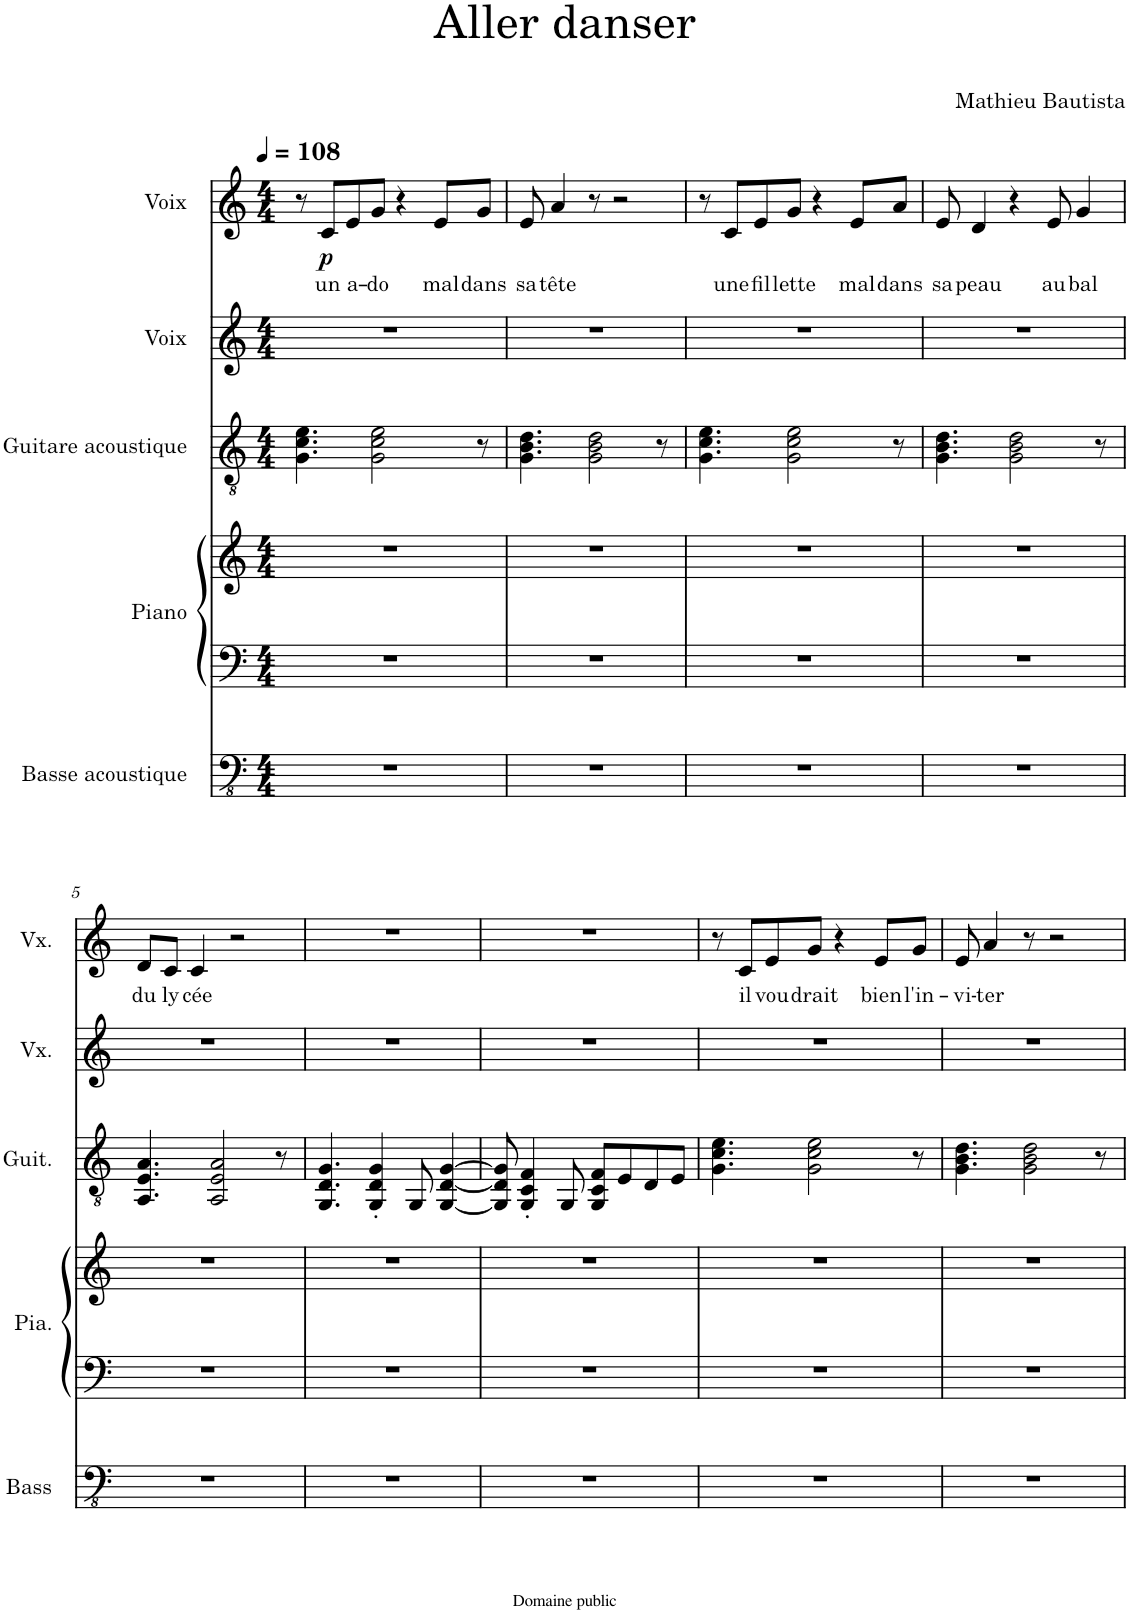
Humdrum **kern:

**kern	**kern	**kern	**kern	**kern	**kern	**text	**dynam
*part5	*part4	*part4	*part3	*part2	*part1	*part1	*part1
*staff6	*staff5	*staff4	*staff3	*staff2	*staff1	*staff1	*staff1
*I"Basse acoustique	*I"Piano	*	*I"Guitare acoustique	*I"Voix	*I"Voix	*	*
*I'Bass	*I'Pia.	*	*I'Guit.	*I'Vx.	*I'Vx.	*	*
*clefFv4	*clefF4	*clefG2	*clefGv2	*clefG2	*clefG2	*	*
*	*	*	*	*Trd7c12	*	*	*
*k[]	*k[]	*k[]	*k[]	*k[]	*k[]	*	*
*M4/4	*M4/4	*M4/4	*M4/4	*M4/4	*M4/4	*	*
*MM108	*MM108	*MM108	*MM108	*MM108	*MM108	*	*
=1	=1	=1	=1	=1	=1	=1	=1
1r	1r	1r	4.G\ 4.c\ 4.e\	1r	8r	.	.
!	!	!	!	!	!	!LO:LY:b	!LO:DY:b
.	.	.	.	.	8c/L	un	p
!	!	!	!	!	!	!LO:LY:b	!
.	.	.	.	.	8e/	a-	.
!	!	!	!	!	!	!LO:LY:b	!
.	.	.	2G\ 2c\ 2e\	.	8g/J	-do	.
.	.	.	.	.	4r	.	.
!	!	!	!	!	!	!LO:LY:b	!
.	.	.	.	.	8e/L	mal	.
!	!	!	!	!	!	!LO:LY:b	!
.	.	.	8r	.	8g/J	dans	.
=2	=2	=2	=2	=2	=2	=2	=2
!	!	!	!	!	!	!LO:LY:b	!
1r	1r	1r	4.G\ 4.B\ 4.d\	1r	8e/	sa	.
!	!	!	!	!	!	!LO:LY:b	!
.	.	.	.	.	4a/	tête	.
.	.	.	2G\ 2B\ 2d\	.	8r	.	.
.	.	.	.	.	2r	.	.
.	.	.	8r	.	.	.	.
=3	=3	=3	=3	=3	=3	=3	=3
1r	1r	1r	4.G\ 4.c\ 4.e\	1r	8r	.	.
!	!	!	!	!	!	!LO:LY:b	!
.	.	.	.	.	8c/L	une	.
!	!	!	!	!	!	!LO:LY:b	!
.	.	.	.	.	8e/	fil-	.
!	!	!	!	!	!	!LO:LY:b	!
.	.	.	2G\ 2c\ 2e\	.	8g/J	-lette	.
.	.	.	.	.	4r	.	.
!	!	!	!	!	!	!LO:LY:b	!
.	.	.	.	.	8e/L	mal	.
!	!	!	!	!	!	!LO:LY:b	!
.	.	.	8r	.	8a/J	dans	.
=4	=4	=4	=4	=4	=4	=4	=4
!	!	!	!	!	!	!LO:LY:b	!
1r	1r	1r	4.G\ 4.B\ 4.d\	1r	8e/	sa	.
!	!	!	!	!	!	!LO:LY:b	!
.	.	.	.	.	4d/	peau	.
.	.	.	2G\ 2B\ 2d\	.	4r	.	.
!	!	!	!	!	!	!LO:LY:b	!
.	.	.	.	.	8e/	au	.
!	!	!	!	!	!	!LO:LY:b	!
.	.	.	.	.	4g/	bal	.
.	.	.	8r	.	.	.	.
!!LO:LB:g=z
=5	=5	=5	=5	=5	=5	=5	=5
!	!	!	!	!	!	!LO:LY:b	!
1r	1r	1r	4.AA/ 4.E/ 4.A/	1r	8d/L	du	.
!	!	!	!	!	!	!LO:LY:b	!
.	.	.	.	.	8c/J	ly-	.
!	!	!	!	!	!	!LO:LY:b	!
.	.	.	.	.	4c/	-cée	.
.	.	.	2AA/ 2E/ 2A/	.	.	.	.
.	.	.	.	.	2r	.	.
.	.	.	8r	.	.	.	.
=6	=6	=6	=6	=6	=6	=6	=6
1r	1r	1r	4.GG/ 4.D/ 4.G/	1r	1r	.	.
.	.	.	4GG/' 4D/' 4G/'	.	.	.	.
.	.	.	8GG/	.	.	.	.
.	.	.	[4GG/ [4D/ [4G/	.	.	.	.
=7	=7	=7	=7	=7	=7	=7	=7
1r	1r	1r	8GG/] 8D/] 8G/]	1r	1r	.	.
.	.	.	4GG/' 4C/' 4F/'	.	.	.	.
.	.	.	8GG/	.	.	.	.
.	.	.	8GG/ 8C/ 8F/L	.	.	.	.
.	.	.	8E/	.	.	.	.
.	.	.	8D/	.	.	.	.
.	.	.	8E/J	.	.	.	.
=8	=8	=8	=8	=8	=8	=8	=8
1r	1r	1r	4.G\ 4.c\ 4.e\	1r	8r	.	.
!	!	!	!	!	!	!LO:LY:b	!
.	.	.	.	.	8c/L	il	.
!	!	!	!	!	!	!LO:LY:b	!
.	.	.	.	.	8e/	vou-	.
!	!	!	!	!	!	!LO:LY:b	!
.	.	.	2G\ 2c\ 2e\	.	8g/J	-drait	.
.	.	.	.	.	4r	.	.
!	!	!	!	!	!	!LO:LY:b	!
.	.	.	.	.	8e/L	bien	.
!	!	!	!	!	!	!LO:LY:b	!
.	.	.	8r	.	8g/J	l'in-	.
=9	=9	=9	=9	=9	=9	=9	=9
!	!	!	!	!	!	!LO:LY:b	!
1r	1r	1r	4.G\ 4.B\ 4.d\	1r	8e/	-vi-	.
!	!	!	!	!	!	!LO:LY:b	!
.	.	.	.	.	4a/	-ter	.
.	.	.	2G\ 2B\ 2d\	.	8r	.	.
.	.	.	.	.	2r	.	.
.	.	.	8r	.	.	.	.
=	=	=	=	=	=	=	=
*-	*-	*-	*-	*-	*-	*-	*-
